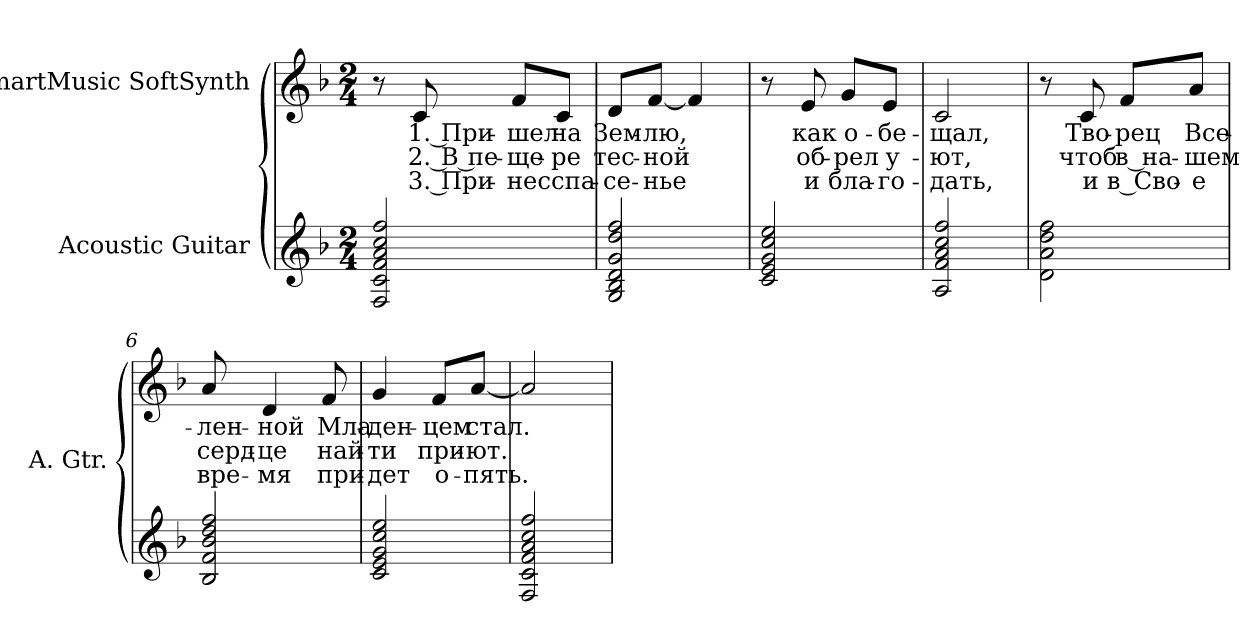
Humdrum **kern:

**kern	**kern	**text	**text	**text
*part2	*part1	*part1	*part1	*part1
*staff2	*staff1	*staff1	*staff1	*staff1
*I"Acoustic Guitar	*I"SmartMusic SoftSynth	*	*	*
*I'A. Gtr.	*	*	*	*
!!LO:PB:g=z
*clefG2	*clefG2	*	*	*
*ITrd7c12	*	*	*	*
*k[b-]	*k[b-]	*	*	*
*F:	*F:	*	*	*
*M2/4	*M2/4	*	*	*
=1	=1	=1	=1	=1
2FFi/ 2Ci 2Fi 2Ai 2ci 2fi	8r	.	.	.
!	!	!LO:LY:b:color=#000000	!LO:LY:b:color=#000000	!LO:LY:b:color=#000000
.	8ci/	1. При-	2. В пе-	3. При-
!	!	!LO:LY:b:color=#000000	!LO:LY:b:color=#000000	!LO:LY:b:color=#000000
.	8fi/L	-шел	-ще-	-нес
!	!	!LO:LY:b:color=#000000	!LO:LY:b:color=#000000	!LO:LY:b:color=#000000
.	8ci/J	на	-ре	спа-
=2	=2	=2	=2	=2
!	!	!LO:LY:b:color=#000000	!LO:LY:b:color=#000000	!LO:LY:b:color=#000000
2GGi/ 2BB-i 2Di 2Gi 2di 2fi	8di/L	Зем-	тес-	-се-
!	!	!LO:LY:b:color=#000000	!LO:LY:b:color=#000000	!LO:LY:b:color=#000000
.	[<8fi/J	-лю,	-ной	-нье
.	4fi/]	.	.	.
=3	=3	=3	=3	=3
2Ci/ 2Ei 2Gi 2ci 2ei	8r	.	.	.
!	!	!LO:LY:b:color=#000000	!LO:LY:b:color=#000000	!LO:LY:b:color=#000000
.	8ei/	как	об-	и
!	!	!LO:LY:b:color=#000000	!LO:LY:b:color=#000000	!LO:LY:b:color=#000000
.	8gi/L	о-	-рел	бла-
!	!	!LO:LY:b:color=#000000	!LO:LY:b:color=#000000	!LO:LY:b:color=#000000
.	8ei/J	-бе-	у-	-го-
=4	=4	=4	=4	=4
!	!	!LO:LY:b:color=#000000	!LO:LY:b:color=#000000	!LO:LY:b:color=#000000
2AAi/ 2Fi 2Ai 2ci 2fi	2ci/	-щал,	-ют,	-дать,
!!LO:LB:g=z
=5	=5	=5	=5	=5
2Di\ 2Ai 2di 2fi	8r	.	.	.
!	!	!LO:LY:b:color=#000000	!LO:LY:b:color=#000000	!LO:LY:b:color=#000000
.	8ci/	Тво-	чтоб	и
!	!	!LO:LY:b:color=#000000	!LO:LY:b:color=#000000	!LO:LY:b:color=#000000
.	8fi/L	-рец	в на-	в Сво-
!	!	!LO:LY:b:color=#000000	!LO:LY:b:color=#000000	!LO:LY:b:color=#000000
.	8ai/J	Все-	-шем	-е
=6	=6	=6	=6	=6
!	!	!LO:LY:b:color=#000000	!LO:LY:b:color=#000000	!LO:LY:b:color=#000000
2BB-i/ 2Fi 2B-i 2di 2fi	8ai/	-лен-	серд-	вре-
!	!	!LO:LY:b:color=#000000	!LO:LY:b:color=#000000	!LO:LY:b:color=#000000
.	4di/	-ной	-це	-мя
!	!	!LO:LY:b:color=#000000	!LO:LY:b:color=#000000	!LO:LY:b:color=#000000
.	8fi/	Мла-	най-	при-
=7	=7	=7	=7	=7
!	!	!LO:LY:b:color=#000000	!LO:LY:b:color=#000000	!LO:LY:b:color=#000000
2Ci/ 2Ei 2Gi 2ci 2ei	4gi/	-ден-	-ти	-дет
!	!	!LO:LY:b:color=#000000	!LO:LY:b:color=#000000	!LO:LY:b:color=#000000
.	8fi/L	-цем	при-	о-
!	!	!LO:LY:b:color=#000000	!LO:LY:b:color=#000000	!LO:LY:b:color=#000000
.	[<8ai/J	стал.	-ют.	-пять.
=8	=8	=8	=8	=8
2FFi/ 2Ci 2Fi 2Ai 2ci 2fi	2ai/]	.	.	.
=	=	=	=	=
*-	*-	*-	*-	*-
